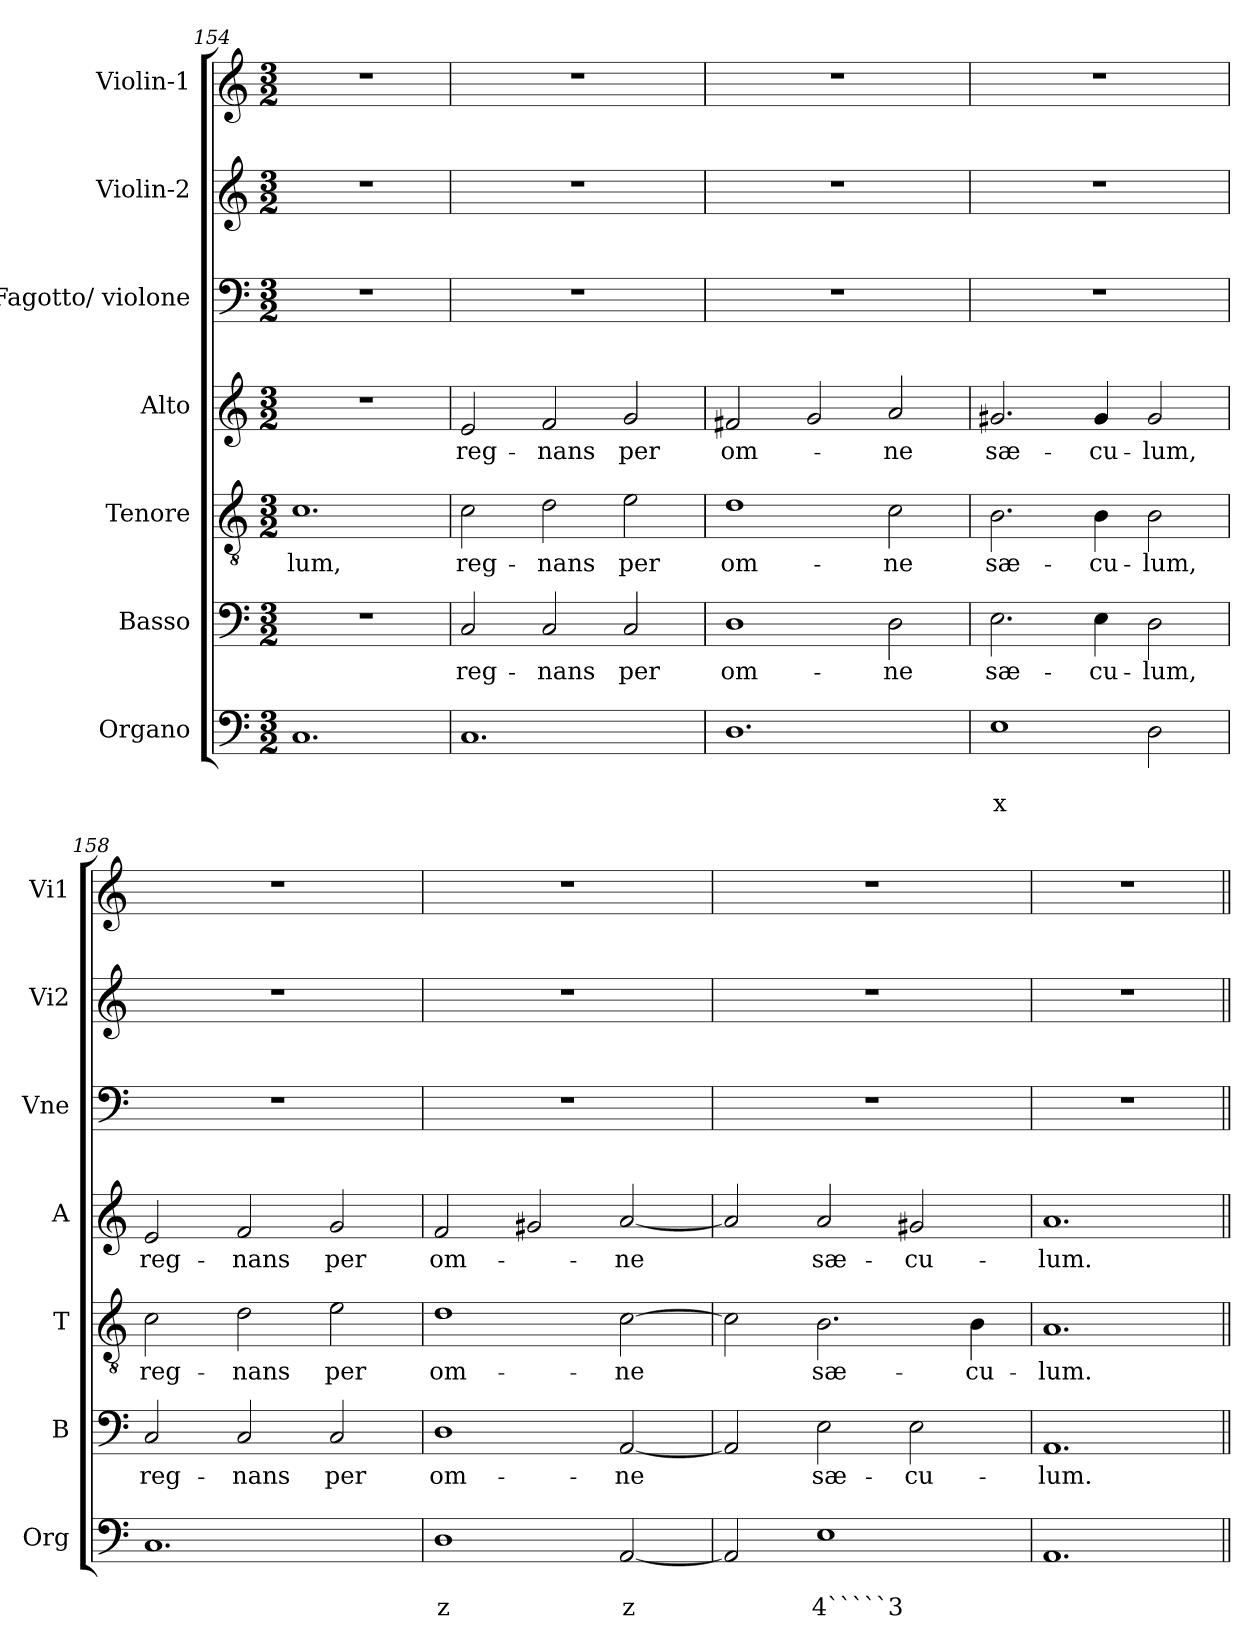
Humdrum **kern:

**kern	**text	**text	**kern	**text	**kern	**text	**kern	**text	**kern	**kern	**kern
*part7	*part7	*part7	*part6	*part6	*part5	*part5	*part4	*part4	*part3	*part2	*part1
*staff7	*staff7	*staff7	*staff6	*staff6	*staff5	*staff5	*staff4	*staff4	*staff3	*staff2	*staff1
*I"Organo	*	*	*I"Basso	*	*I"Tenore	*	*I"Alto	*	*I"Fagotto/ violone	*I"Violin-2	*I"Violin-1
*I'Org	*	*	*I'B	*	*I'T	*	*I'A	*	*I'Vne	*I'Vi2	*I'Vi1
*clefF4	*	*	*clefF4	*	*clefGv2	*	*clefG2	*	*clefF4	*clefG2	*clefG2
*k[]	*	*	*k[]	*	*k[]	*	*k[]	*	*k[]	*k[]	*k[]
*C:	*	*	*C:	*	*C:	*	*C:	*	*C:	*C:	*C:
*M3/2	*	*	*M3/2	*	*M3/2	*	*M3/2	*	*M3/2	*M3/2	*M3/2
=154	=154	=154	=154	=154	=154	=154	=154	=154	=154	=154	=154
!	!	!	!	!	!	!LO:LY:b	!	!	!	!	!
1.C	.	.	1.r	.	1.c	-lum,	1.r	.	1.r	1.r	1.r
=155	=155	=155	=155	=155	=155	=155	=155	=155	=155	=155	=155
!	!	!	!	!LO:LY:b	!	!LO:LY:b	!	!LO:LY:b	!	!	!
1.C	.	.	2C/	reg-	2c\	reg-	2e/	reg-	1.r	1.r	1.r
!	!	!	!	!LO:LY:b	!	!LO:LY:b	!	!LO:LY:b	!	!	!
.	.	.	2C/	-nans	2d\	-nans	2f/	-nans	.	.	.
!	!	!	!	!LO:LY:b	!	!LO:LY:b	!	!LO:LY:b	!	!	!
.	.	.	2C/	per	2e\	per	2g/	per	.	.	.
=156	=156	=156	=156	=156	=156	=156	=156	=156	=156	=156	=156
!	!	!	!	!LO:LY:b	!	!LO:LY:b	!	!LO:LY:b	!	!	!
1.D	.	.	1D	om-	1d	om-	2f#X/	om-	1.r	1.r	1.r
.	.	.	.	.	.	.	2g/	.	.	.	.
!	!	!	!	!LO:LY:b	!	!LO:LY:b	!	!LO:LY:b	!	!	!
.	.	.	2D\	-ne	2c\	-ne	2a/	-ne	.	.	.
=157	=157	=157	=157	=157	=157	=157	=157	=157	=157	=157	=157
!	!	!LO:LY:b	!	!LO:LY:b	!	!LO:LY:b	!	!LO:LY:b	!	!	!
1E	.	x	2.E\	sæ-	2.B\	sæ-	2.g#X/	sæ-	1.r	1.r	1.r
!	!	!	!	!LO:LY:b	!	!LO:LY:b	!	!LO:LY:b	!	!	!
.	.	.	4E\	-cu-	4B\	-cu-	4g#/	-cu-	.	.	.
!	!	!	!	!LO:LY:b	!	!LO:LY:b	!	!LO:LY:b	!	!	!
2D\	.	.	2D\	-lum,	2B\	-lum,	2g#/	-lum,	.	.	.
!!LO:LB:g=z
=158	=158	=158	=158	=158	=158	=158	=158	=158	=158	=158	=158
!	!	!	!	!LO:LY:b	!	!LO:LY:b	!	!LO:LY:b	!	!	!
1.C	.	.	2C/	reg-	2c\	reg-	2e/	reg-	1.r	1.r	1.r
!	!	!	!	!LO:LY:b	!	!LO:LY:b	!	!LO:LY:b	!	!	!
.	.	.	2C/	-nans	2d\	-nans	2f/	-nans	.	.	.
!	!	!	!	!LO:LY:b	!	!LO:LY:b	!	!LO:LY:b	!	!	!
.	.	.	2C/	per	2e\	per	2g/	per	.	.	.
=159	=159	=159	=159	=159	=159	=159	=159	=159	=159	=159	=159
!	!	!LO:LY:b	!	!LO:LY:b	!	!LO:LY:b	!	!LO:LY:b	!	!	!
1D	.	z	1D	om-	1d	om-	2f/	om-	1.r	1.r	1.r
.	.	.	.	.	.	.	2g#X/	.	.	.	.
!	!	!LO:LY:b	!	!LO:LY:b	!	!LO:LY:b	!	!LO:LY:b	!	!	!
[2AA/	.	z	[2AA/	-ne	[2c\	-ne	[2a/	-ne	.	.	.
=160	=160	=160	=160	=160	=160	=160	=160	=160	=160	=160	=160
2AA/]	.	.	2AA/]	.	2c\]	.	2a/]	.	1.r	1.r	1.r
!	!	!LO:LY:b	!	!LO:LY:b	!	!LO:LY:b	!	!LO:LY:b	!	!	!
1E	.	4`````3	2E\	sæ-	2.B\	sæ-	2a/	sæ-	.	.	.
!	!	!	!	!LO:LY:b	!	!	!	!LO:LY:b	!	!	!
.	.	.	2E\	-cu-	.	.	2g#X/	-cu-	.	.	.
!	!	!	!	!	!	!LO:LY:b	!	!	!	!	!
.	.	.	.	.	4B\	-cu-	.	.	.	.	.
=161	=161	=161	=161	=161	=161	=161	=161	=161	=161	=161	=161
!	!	!	!	!LO:LY:b	!	!LO:LY:b	!	!LO:LY:b	!	!	!
1.AA	.	.	1.AA	-lum.	1.A	-lum.	1.a	-lum.	1.r	1.r	1.r
=||	=||	=||	=||	=||	=||	=||	=||	=||	=||	=||	=||
*-	*-	*-	*-	*-	*-	*-	*-	*-	*-	*-	*-
